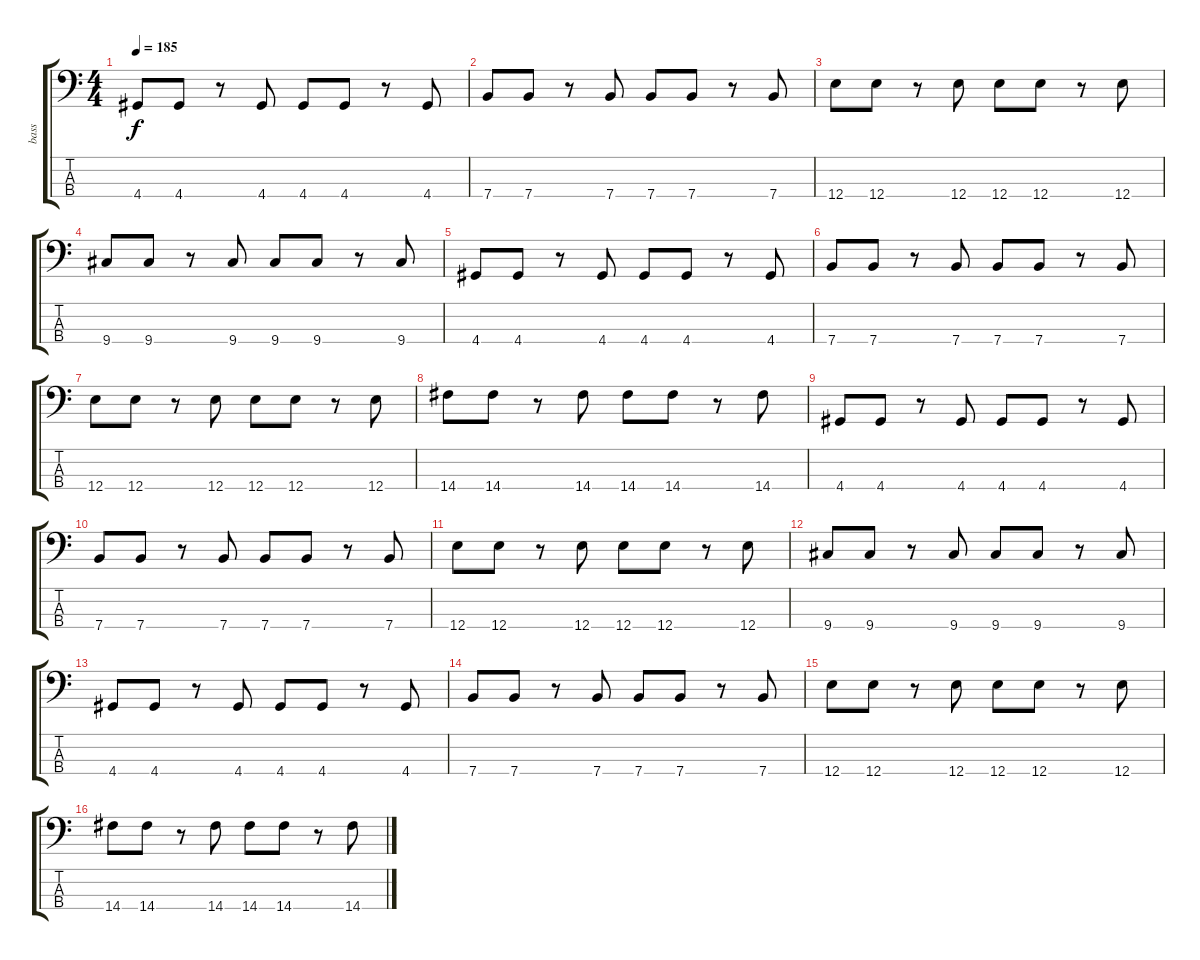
\track ("bass " "bass ") {instrument electricbasspick}
\staff {score tabs}
\tuning (G2 D2 A1 E1) {hide}
\ts (4 4)
\tempo 185
\clef f4
\ks c
4.4.8{dy f} 4.4.8 r.8 4.4.8 4.4.8 4.4.8 r.8 4.4.8 |
7.4.8 7.4.8 r.8 7.4.8 7.4.8 7.4.8 r.8 7.4.8 |
12.4.8 12.4.8 r.8 12.4.8 12.4.8 12.4.8 r.8 12.4.8 |
9.4.8 9.4.8 r.8 9.4.8 9.4.8 9.4.8 r.8 9.4.8 |
4.4.8 4.4.8 r.8 4.4.8 4.4.8 4.4.8 r.8 4.4.8 |
7.4.8 7.4.8 r.8 7.4.8 7.4.8 7.4.8 r.8 7.4.8 |
12.4.8 12.4.8 r.8 12.4.8 12.4.8 12.4.8 r.8 12.4.8 |
14.4.8 14.4.8 r.8 14.4.8 14.4.8 14.4.8 r.8 14.4.8 |
4.4.8 4.4.8 r.8 4.4.8 4.4.8 4.4.8 r.8 4.4.8 |
7.4.8 7.4.8 r.8 7.4.8 7.4.8 7.4.8 r.8 7.4.8 |
12.4.8 12.4.8 r.8 12.4.8 12.4.8 12.4.8 r.8 12.4.8 |
9.4.8 9.4.8 r.8 9.4.8 9.4.8 9.4.8 r.8 9.4.8 |
4.4.8 4.4.8 r.8 4.4.8 4.4.8 4.4.8 r.8 4.4.8 |
7.4.8 7.4.8 r.8 7.4.8 7.4.8 7.4.8 r.8 7.4.8 |
12.4.8 12.4.8 r.8 12.4.8 12.4.8 12.4.8 r.8 12.4.8 |
14.4.8 14.4.8 r.8 14.4.8 14.4.8 14.4.8 r.8 14.4.8
